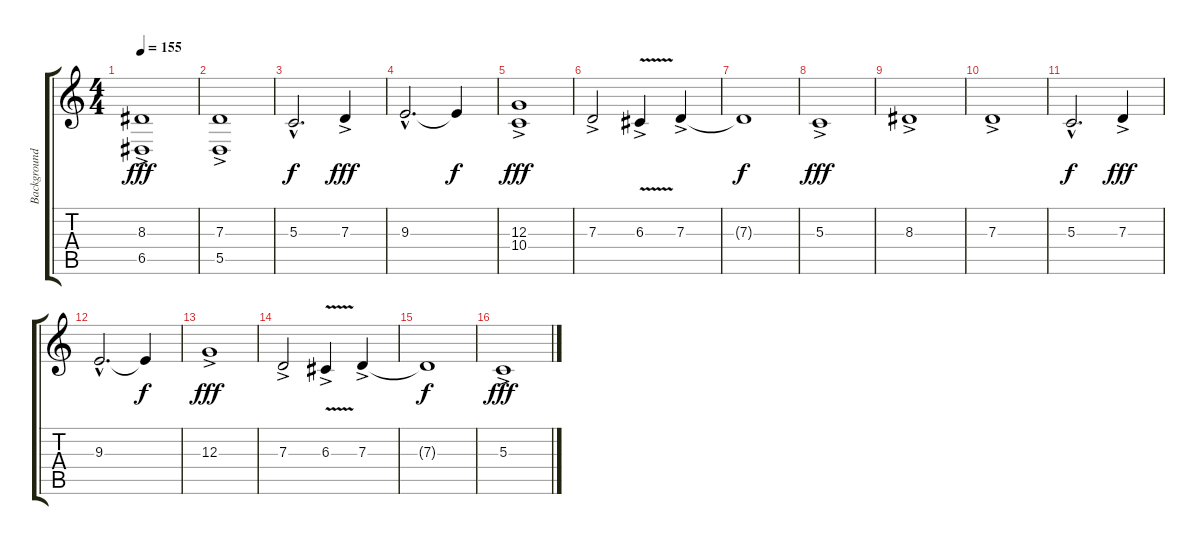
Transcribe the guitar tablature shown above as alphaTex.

\track ("Background" "Background") {instrument pad4choir}
\staff {score tabs}
\tuning (E4 B3 G3 D3 A2 E2) {hide}
\ts (4 4)
\tempo 155
\clef g2
\ks c
(8.3{ac} 6.5).1{dy fff} |
(7.3{ac} 5.5).1 |
5.3{hac}.2{d dy f} 7.3{ac}.4{dy fff} |
9.3{hac}.2{d} 9.3{t}.4{dy f} |
(12.3{ac} 10.4).1{dy fff} |
7.3{ac}.2 6.3{v ac}.4 7.3{ac}.4 |
7.3{t}.1{dy f} |
5.3{ac}.1{dy fff} |
8.3{ac}.1 |
7.3{ac}.1 |
5.3{hac}.2{d dy f} 7.3{ac}.4{dy fff} |
9.3{hac}.2{d} 9.3{t}.4{dy f} |
12.3{ac}.1{dy fff} |
7.3{ac}.2 6.3{v ac}.4 7.3{ac}.4 |
7.3{t}.1{dy f} |
5.3{ac}.1{dy fff}
